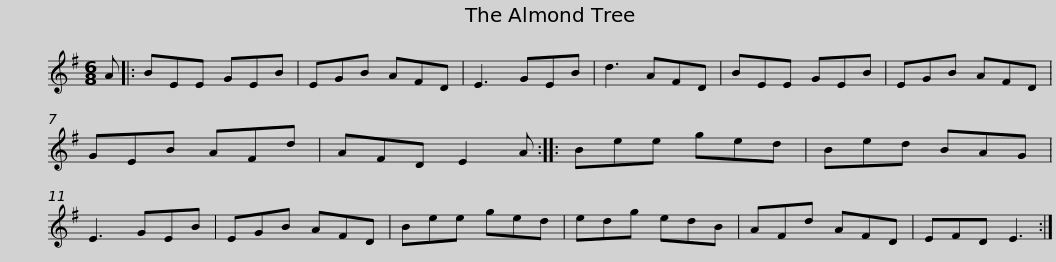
X:1
L:1/8
M:6/8
I:linebreak $
K:Emin
V:1 treble
V:1
 A |: BEE GEB | EGB AFD | E3 GEB | d3 AFD | %5
 BEE GEB | EGB AFD | GEB AFd |$ AFD E2 A :: Bee ged | %10
 Bed BAG | E3 GEB | EGB AFD | Bee ged | edg edB |$ %15
 AFd AFD | EFD E3 :| %17
